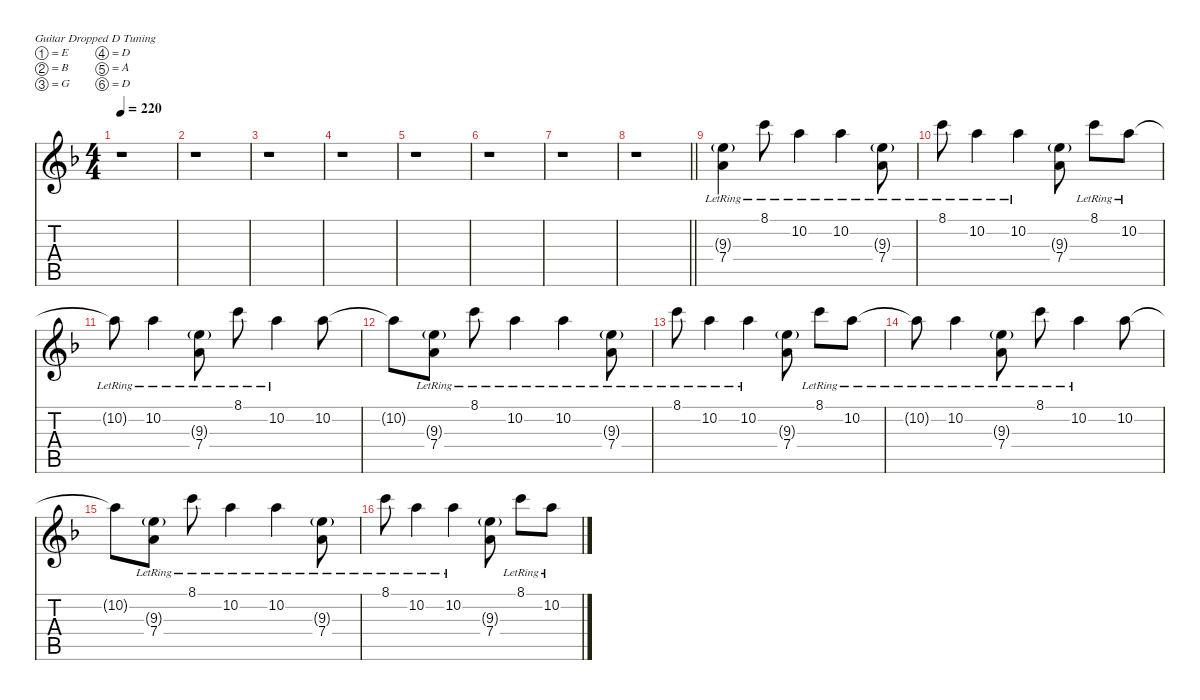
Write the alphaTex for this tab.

\hideDynamics
\bracketExtendMode nobrackets
\singleTrackTrackNamePolicy hidden
\multiTrackTrackNamePolicy hidden
\firstSystemTrackNameMode fullname
\firstSystemTrackNameOrientation horizontal
\otherSystemsTrackNameOrientation horizontal
\track ("Lead guitar" "E-Gt") {mute instrument overdrivenguitar}
\staff {score tabs}
\tuning (E4 B3 G3 D3 A2 D2)
\ts (4 4)
\tempo 220
\clef g2
\ks dminor
r.1{dy f beam Down} |
r.1{beam Down} |
r.1{beam Down} |
r.1{beam Down} |
r.1{beam Down} |
r.1{beam Down} |
r.1{beam Down} |
\barLineRight lightlight
r.1{beam Down} |
(9.3{g lr acc forcenatural} 7.4{lr acc forcenatural}).4{beam Down} 8.1{lr acc forcenatural}.8{beam Down} 10.2{lr acc forcenatural}.4{beam Down} 10.2{lr acc forcenatural}.4{beam Down} (9.3{g lr acc forcenatural} 7.4{lr acc forcenatural}).8{beam Down} |
8.1{lr acc forcenatural}.8{beam Down} 10.2{lr acc forcenatural}.4{beam Down} 10.2{lr acc forcenatural}.4{beam Down} (9.3{g acc forcenatural} 7.4{acc forcenatural}).8{beam Down} 8.1{lr acc forcenatural}.8{beam Down} 10.2{lr acc forcenatural}.8{beam Down} |
10.2{lr t acc forcenatural}.8{beam Down} 10.2{lr acc forcenatural}.4{beam Down} (9.3{g lr acc forcenatural} 7.4{lr acc forcenatural}).8{beam Down} 8.1{lr acc forcenatural}.8{beam Down} 10.2{lr acc forcenatural}.4{beam Down} 10.2{acc forcenatural}.8{beam Down} |
10.2{t acc forcenatural}.8{beam Down} (9.3{g lr acc forcenatural} 7.4{lr acc forcenatural}).8{beam Down} 8.1{lr acc forcenatural}.8{beam Down} 10.2{lr acc forcenatural}.4{beam Down} 10.2{lr acc forcenatural}.4{beam Down} (9.3{g lr acc forcenatural} 7.4{lr acc forcenatural}).8{beam Down} |
8.1{lr acc forcenatural}.8{beam Down} 10.2{lr acc forcenatural}.4{beam Down} 10.2{lr acc forcenatural}.4{beam Down} (9.3{g acc forcenatural} 7.4{acc forcenatural}).8{beam Down} 8.1{lr acc forcenatural}.8{beam Down} 10.2{lr acc forcenatural}.8{beam Down} |
10.2{lr t acc forcenatural}.8{beam Down} 10.2{lr acc forcenatural}.4{beam Down} (9.3{g lr acc forcenatural} 7.4{lr acc forcenatural}).8{beam Down} 8.1{lr acc forcenatural}.8{beam Down} 10.2{lr acc forcenatural}.4{beam Down} 10.2{acc forcenatural}.8{beam Down} |
10.2{t acc forcenatural}.8{beam Down} (9.3{g lr acc forcenatural} 7.4{lr acc forcenatural}).8{beam Down} 8.1{lr acc forcenatural}.8{beam Down} 10.2{lr acc forcenatural}.4{beam Down} 10.2{lr acc forcenatural}.4{beam Down} (9.3{g lr acc forcenatural} 7.4{lr acc forcenatural}).8{beam Down} |
8.1{lr acc forcenatural}.8{beam Down} 10.2{lr acc forcenatural}.4{beam Down} 10.2{lr acc forcenatural}.4{beam Down} (9.3{g acc forcenatural} 7.4{acc forcenatural}).8{beam Down} 8.1{lr acc forcenatural}.8{beam Down} 10.2{lr acc forcenatural}.8{beam Down}
